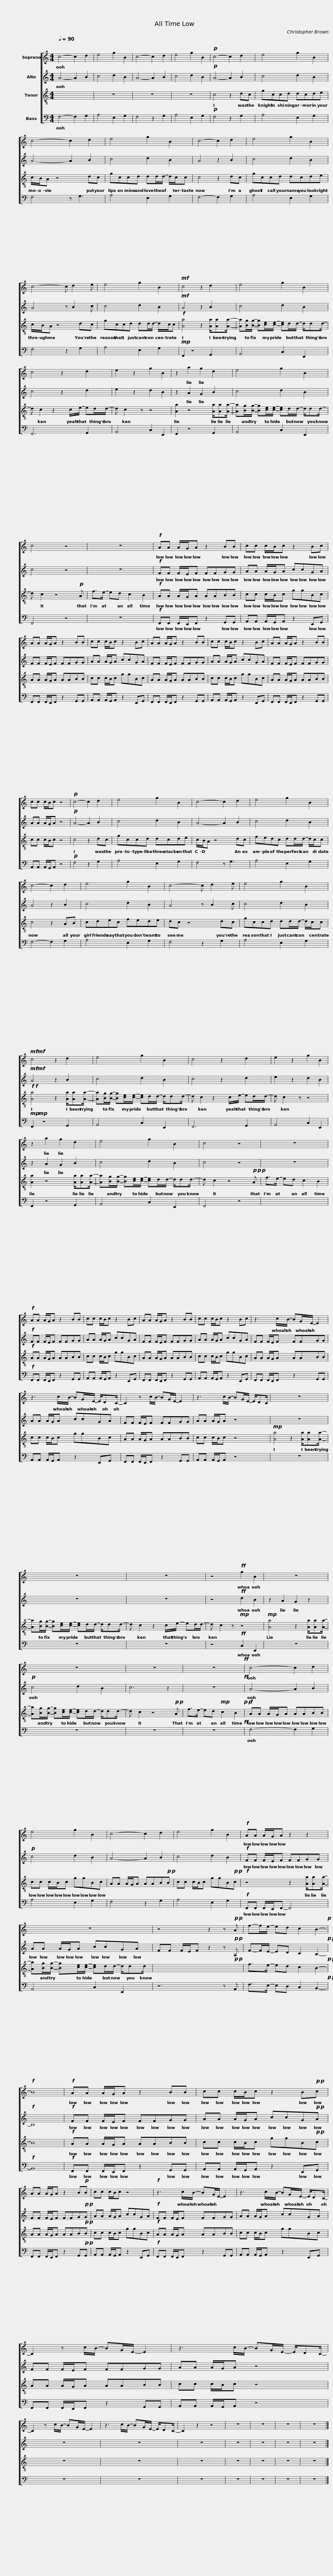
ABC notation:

X:1
%%score [ 1 2 3 4 ]
L:1/8
Q:1/4=90
M:4/4
I:linebreak $
K:C
V:1 treble
V:2 treble
V:3 treble-8
V:4 bass
V:1
 c4- c2 d2 | e4 g2 B2 | c4- c2 d2 | e4 g2 B2 |!p! c4- c2 d2 | %5
 e4 g2 B2 |$ c4- c2 d2 | e4 g2 B2 | c4- c2 d2 |$ e4 g2 B2 | %10
 c4- c d2 e | e4 g2 B2 |$!mf! c4 z2 d2 | e4 g2 B2 | c4 z2 d2 |$ %15
 e2 z2 g2 B2 | z2 a2 g2 d2 | e4 g2 B2 | c4 z4 |$ z8 | %20
!f! AA A/G/A z2 BB | cc c/B/c z2 Bc |$ AA A/G/A z2 BB | cc c/B/c z2 Bc | AA A/G/A z2 BB | %25
 cc c/B/c z2 Bc | AA A/G/A z2 BB |$ cc c/B/c z4 |!p! c4- c2 d2 | e4 g2 B2 | %30
 c4- c2 d2 |$ e4 g2 B2 | c4- c2 d2 | e4 g2 B2 |$ c4- c d2 e | %35
 e4 g2 B2 |!mf!!mf! c4 z2 d2 |$ e4 g2 B2 | c4 z2 d2 | e2 z2 g2 B2 | %40
 z2 a2 g2 d2 |$ e4 g2 B2 | c4 z4 | z8 |!f! AA A/G/A z2 BB |$ %45
 cc c/B/c z2 Bc | AA A/G/A z2 BB | cc c/B/c z2 Bc | z3 c/B/- BG/E/- E2 |$ z3 c/B/- BG/E/- E/DC/- | %50
 C2 z c/B/- BG/E/- E2 | z3 c/B/- BG/E/- E/DC/ |$ z8 | z8 | z8 | %55
 z4!ff! g2 B2 |$ z8 | z8 | z8 | z8!ff! |$ %60
 c4- c2 d2 | e4 g2 B2 | c4- c2 d2 |$ e4 g2 B2 |!f! AA A/G/A z2 z2 |$ %65
 z8 | z4 z2 z!p!!p! A | f-f/e/- ed c2 B2-!p! |!f! B8 |$!f! AA A/G/A z2 BB | %70
 cc c/B/c z2 B!p!!p!c | AA A/G/A z2 B!p!B |$ cc c/B/c z4 |!f! z3 c/B/- BG/E/- E2 | z3 c/B/- BG/E/- E/DC/- |$ %75
 C2 z c/B/- BG/E/- E2 | z3 c/B/- BG/E/- E/DC/- | C2 z c/B/- BG/E/- E2 | z3 c/B/- BG/E/- E/DC/- | C2 z2 z4 | %80
 z8 |$ z8 | z8 | z8 |] %84
V:2
 A4- A2 B2 | c4 d2 B2 | A4- A2 B2 | c4 d2 B2 |!p! A4- A2 B2 | %5
 c4 d2 B2 |$ A4- A2 B2 | c4 d2 B2 | A4 z2 B2 |$ c4 d2 B2 | %10
 A4 z B2 c | c4 d2 B2 |$!mf! A4 z2 B2 | c4 d2 B2 | c4 z2 d2 |$ %15
 e2 z2 d2 B2 | z2 A2 G2 B2 | c4 d2 B2 | c4 z4 |$ z8 | %20
!f! FF F/E/F FFGG | AA A/G/A ccGA |$ FF F/E/F FFGG | AA A/G/A ccGA | FF F/E/F FFGG | %25
 AA A/G/A ccGA | FF F/E/F FFGG |$ AA A/G/A z4 |!p! A4- A2 B2 | c4 d2 B2 | %30
 A4- A2 B2 |$ c4 d2 B2 | A4 z2 B2 | c4 d2 B2 |$ A4 z B2 c | %35
 c4 d2 B2 |!mf!!mf! A4 z2 B2 |$ c4 d2 B2 | c4 z2 d2 | e2 z2 d2 B2 | %40
 z2 A2 G2 B2 |$ c4 d2 B2 | c4 z4 | z8 |!f! FF F/E/F FFGG |$ %45
 AA A/G/A ccGA | FF F/E/F FFGG | AA A/G/A ccGA | FF F/E/F FFGG |$ AA A/G/A ccGA | %50
 FF F/E/F FFGG | AA A/G/A z4 |$ z8 | z8 | z8 | %55
 z4!ff! d2 B2 |$ z2 A2 G2 z2 |!p! c4 d2 B2 | c6 z2 | z8!ff! |$ %60
 A4- A2 B2 |!p! c4 d2 B2 | A4- A2 B2 |$ c4 d2 B2 |!f! FF F/E/F FFGG |$ %65
 AA A/G/A ccGA | FF F/E/F z2 z!p!!p! A, | F-F/E/- ED C2 B,2-!p!!p! |!f! B,8 |$!f! FF F/E/F FFGG | %70
 AA A/G/A ccG!p!!p!A | FF F/E/F FFG!p!!p!G |$ AA A/G/A ccGA |!f! FF F/E/F FFGG | AA A/G/A ccGA |$ %75
 FF F/E/F FFGG | AA A/G/A z4 | z8 | z8 | z8 | %80
 z8 |$ z8 | z8 | z8 |] %84
V:3
 x8 | z8 | z8 | z8 | c4 z2 dc | %5
 gccd dcde |$ c/B/A z4 dc | gccd dd/d/- d/c/c | c4 z2 dc |$ gccd dcde | %10
 c/B/A z4 dc | gccd dd/d/- d/c/c |$!f! [Aa]4 z2 [Aa]/[Aa][Aa]/- | [Aa][Bg]/[Bg]/- [Bg][ce]/[ce]/- [ce]d/d/- d/dd/- | d c2 z2 c/e/- ed/d/- |$ %15
 d c2 z z4 | [Aa]2 z4 [Aa]/[Aa][Aa]/- | [Aa][Bg]/[Bg]/- [Bg][ce]/[ce]/- [ce]d/d/- d/dd/- | d c2 z4!p! A |$ f>e- ed c2 B2 | %20
!f! AA A/G/A AABB | cc c/B/c ggBc |$ AA A/G/A AABB | cc c/B/c ggBc | AA A/G/A AABB | %25
 cc c/B/c ggBc | AA A/G/A AABB |$ cc c/B/c z4 | c4 z2 dc | gccd dcde | %30
 c/B/A z4 dc |$ fedc dd/d/- d/c/c | c4 z2 AB | cdec fede |$ dc z4 dc | %35
 gccd dd/d/- d/c/c |!f!!f! [Aa]4 z2 [Aa]/[Aa][Aa]/- |$ [Aa][Bg]/[Bg]/- [Bg][ce]/[ce]/- [ce]d/d/- d/dd/- | d c2 z2 c/e/- ed/d/- | d c2 z z4 | %40
 [Aa]2 z4 [Aa]/[Aa][Aa]/- |$ [Aa][Bg]/[Bg]/- [Bg][ce]/[ce]/- [ce]d/d/- d/dd/- | d c2 z4!p!!p!!p! A | f>e- ed c2 B2 |!f! AA A/G/A AABB |$ %45
 cc c/B/c ggBc | AA A/G/A AABB | cc c/B/c ggBc | AA A/G/A AABB |$ cc c/B/c ggBc | %50
 AA A/G/A AABB | cc c/B/c z4 |$!mp! [Aa]4 z2 [Aa]/[Aa][Aa]/- | [Aa][Bg]/[Bg]/- [Bg][ce]/[ce]/- [ce]d/d/- d/dd/- | d c2 z2 c/e/- ed/d/- | %55
 d c2 z!mp! z4 |$!mp! [Aa]4 z2 [Aa]/[Aa][Aa]/- | [Aa][Bg]/[Bg]/- [Bg][ce]/[ce]/- [ce]d/d/- d/dd/- | d c2 z4!p!!p! A | f>e- ed!mp! c2 B2!p!!p! |$ %60
!f! AA A/G/A AABB | cc c/B/c ggBc | AA A/G/A AAB!p!!p!B |$ cc c/B/c ggB!p!!p!c |!f! z4 z2 [Aa]/[Aa][Aa]/- |$ %65
 [Aa][Bg]/[Bg]/- [Bg][ce]/[ce]/- [ce]d/d/- d/dd/ | x x2 x4!p!!p! x | f>e- ed c2 B2-!p!!p! | B8 |$!f! AA A/G/A AABB | %70
 cc c/B/c ggB!p!!p!c | AA A/G/A AAB!p!!p!B |$ cc c/B/c ggBc |!f! AA A/G/A AABB | cc c/B/c ggBc |$ %75
 AA A/G/A AABB | cc c/B/c z4 | z8 | z8 | z8 | %80
 z8 |$ z8 | z8 | z8 |] %84
V:4
 F,4- F,2 G,2 | A,4 E,2 G,2 | F,4 z2 G,2 | A,4 E,2 G,2 |!p! F,4 z2 G,2 | %5
 A,4 E,2 G,2 |$ F,4 z G,3 | A,4 E,2 G,2 | F,4- F,2 G,2 |$ A,4 E,2 G,2 | %10
 F,4 z2 G,2 | A,4 E,2 G,2 |$!mp! F,,2 z4 G,,2 | A,,4 C,2 E,,2 | F,,6 G,,2 |$ %15
 A,,4 C,2 E,,2 | F,,2 z4 G,,2 | A,,4 C,2 E,,2 | F,,4 z4 |$ z8 | %20
!f! F,,F,, F,,/E,,/F,, z2 G,,G,, | A,,A,, A,,/G,,/A,, z2 E,,G,, |$ F,,F,, F,,/E,,/F,, z2 G,,G,, | A,,A,, A,,/G,,/A,, z2 E,,G,, | F,,F,, F,,/E,,/F,, z2 G,,G,, | %25
 A,,A,, A,,/G,,/A,, z2 E,,G,, | F,,F,, F,,/E,,/F,, z2 G,,G,, |$ A,,A,, A,,/G,,/A,, z4 |!p! F,4 z2 G,2 | A,4 E,2 G,2 | %30
 F,4 z G,3 |$ A,4 E,2 G,2 | F,4- F,2 G,2 | A,4 E,2 G,2 |$ F,4 z2 G,2 | %35
 A,4 E,2 G,2 |!mp!!mp! F,,2 z4 G,,2 |$ A,,4 C,2 E,,2 | F,,6 G,,2 | A,,4 C,2 E,,2 | %40
 F,,2 z4 G,,2 |$ A,,4 C,2 E,,2 | F,,4 z4 | x8 |!f! F,,F,, F,,/E,,/F,, z2 G,,G,, |$ %45
 A,,A,, A,,/G,,/A,, z2 E,,G,, | F,,F,, F,,/E,,/F,, z2 G,,G,, | A,,A,, A,,/G,,/A,, z2 E,,G,, | F,,F,, F,,/E,,/F,, z2 G,,G,, |$ A,,A,, A,,/G,,/A,, z2 E,,G,, | %50
 F,,F,, F,,/E,,/F,, z2 G,,G,, | A,,A,, A,,/G,,/A,, z4 |$ z8 | z8 | z8 | %55
 z4!ff! C,2 E,,2 |$ z8 | z8 | z8 | z8!ff! |$ %60
 F,4- F,2 G,2 | A,4 E,2 G,2 | F,4 z2 G,2 |$ A,4 E,2 G,2 |!f! F,,F,, F,,/E,,/F,,- F,,4 |$ %65
 A,,4 C,2 E,,2 | z6 z A,, | F,>E,- E,D, C,2 B,,2-!p!!p! |!f! B,,8 |$!f! F,,F,, F,,/E,,/F,, z2 G,,G,, | %70
 A,,A,, A,,/G,,/A,, z2 E,,G,, | F,,F,, F,,/E,,/F,, z2 G,,!p!!p!G,, |$ A,,A,, A,,/G,,/A,, z2 E,,G,, |!f! F,,F,, F,,/E,,/F,, z2 G,,G,, | A,,A,, A,,/G,,/A,, z2 E,,G,, |$ %75
 F,,F,, F,,/E,,/F,, z2 G,,G,, | A,,A,, A,,/G,,/A,, z4 | z8 | z8 | z8 | %80
 z8 |$ z8 | z8 | z8 |] %84
